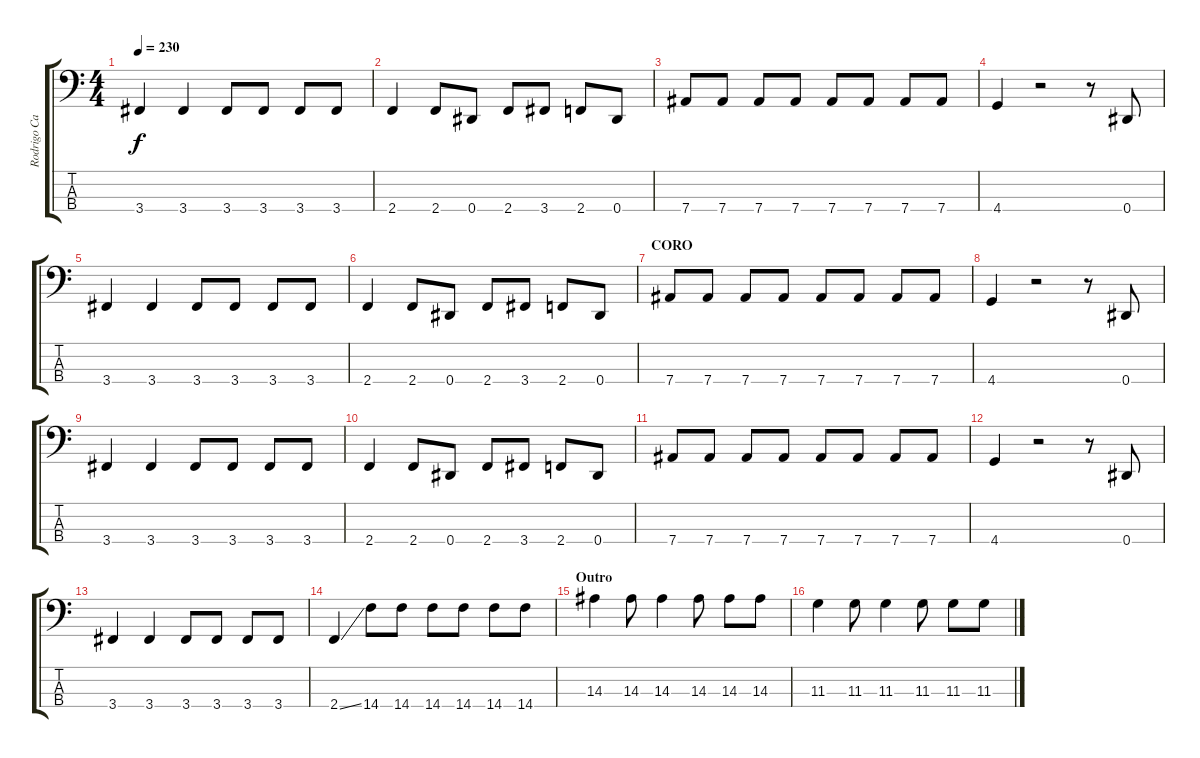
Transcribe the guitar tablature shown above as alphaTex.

\track ("Rodrigo Carbajal" "Rodrigo Ca") {instrument electricbassfinger}
\staff {score tabs}
\tuning (Gb2 Db2 Ab1 Eb1) {hide}
\ts (4 4)
\tempo 230
\clef f4
\ks c
3.4.4{dy f} 3.4.4 3.4.8 3.4.8 3.4.8 3.4.8 |
2.4.4 2.4.8 0.4.8 2.4.8 3.4.8 2.4.8 0.4.8 |
7.4.8 7.4.8 7.4.8 7.4.8 7.4.8 7.4.8 7.4.8 7.4.8 |
4.4.4 r.2 r.8 0.4.8 |
3.4.4 3.4.4 3.4.8 3.4.8 3.4.8 3.4.8 |
2.4.4 2.4.8 0.4.8 2.4.8 3.4.8 2.4.8 0.4.8 |
\section ("" "CORO")
7.4.8 7.4.8 7.4.8 7.4.8 7.4.8 7.4.8 7.4.8 7.4.8 |
4.4.4 r.2 r.8 0.4.8 |
3.4.4 3.4.4 3.4.8 3.4.8 3.4.8 3.4.8 |
2.4.4 2.4.8 0.4.8 2.4.8 3.4.8 2.4.8 0.4.8 |
7.4.8 7.4.8 7.4.8 7.4.8 7.4.8 7.4.8 7.4.8 7.4.8 |
4.4.4 r.2 r.8 0.4.8 |
3.4.4 3.4.4 3.4.8 3.4.8 3.4.8 3.4.8 |
2.4{ss}.4 14.4.8 14.4.8 14.4.8 14.4.8 14.4.8 14.4.8 |
\section ("" "Outro")
14.3.4 14.3.8 14.3.4 14.3.8 14.3.8 14.3.8 |
11.3.4 11.3.8 11.3.4 11.3.8 11.3.8 11.3.8
